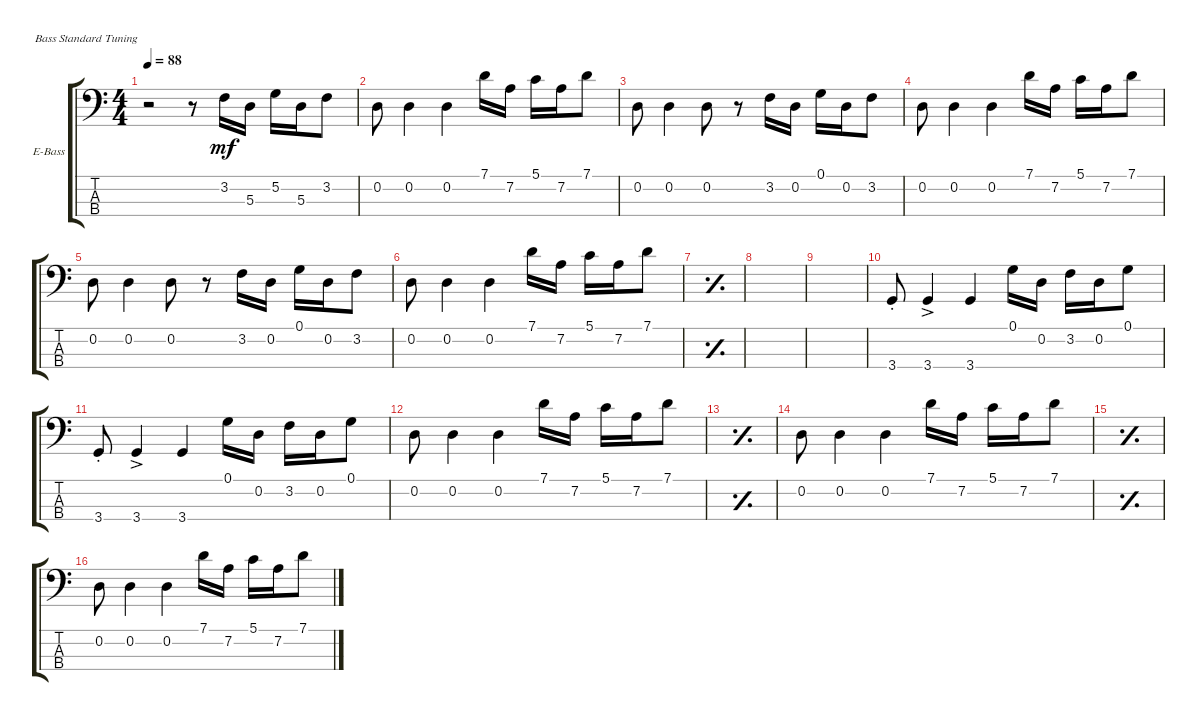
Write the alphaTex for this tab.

\defaultSystemsLayout 4
\bracketExtendMode groupsimilarinstruments
\firstSystemTrackNameOrientation horizontal
\otherSystemsTrackNameOrientation horizontal
\track ("Electric Bass" "E-Bass") {instrument electricbassfinger}
\staff {score tabs}
\tuning (G2 D2 A1 E1)
\ts (4 4)
\tempo 88
\clef f4
\ks c
r.2{dy mf instrument electricbassfinger} r.8 3.2.16{beam merge} 5.3.16{beam split} 5.2.16 5.3.16 3.2.8 |
0.2.8 0.2.4 0.2.4 7.1.16 7.2.16 5.1.16 7.2.16 7.1.8 |
0.2.8 0.2.4 0.2.8 r.8 3.2.16 0.2.16 0.1.16 0.2.16 3.2.8 |
0.2.8 0.2.4 0.2.4 7.1.16 7.2.16 5.1.16 7.2.16 7.1.8 |
0.2.8 0.2.4 0.2.8 r.8 3.2.16 0.2.16 0.1.16 0.2.16 3.2.8 |
0.2.8 0.2.4 0.2.4 7.1.16 7.2.16 5.1.16 7.2.16 7.1.8 |
\simile simple
|
|
|
\simile none
3.4{st}.8 3.4{ac}.4 3.4.4 0.1.16 0.2.16 3.2.16 0.2.16 0.1.8 |
3.4{st}.8 3.4{ac}.4 3.4.4 0.1.16 0.2.16 3.2.16 0.2.16 0.1.8 |
0.2.8 0.2.4 0.2.4 7.1.16 7.2.16 5.1.16 7.2.16 7.1.8 |
\simile simple
|
\simile none
0.2.8 0.2.4 0.2.4 7.1.16 7.2.16 5.1.16 7.2.16 7.1.8 |
\simile simple
|
\simile none
0.2.8 0.2.4 0.2.4 7.1.16 7.2.16 5.1.16 7.2.16 7.1.8
